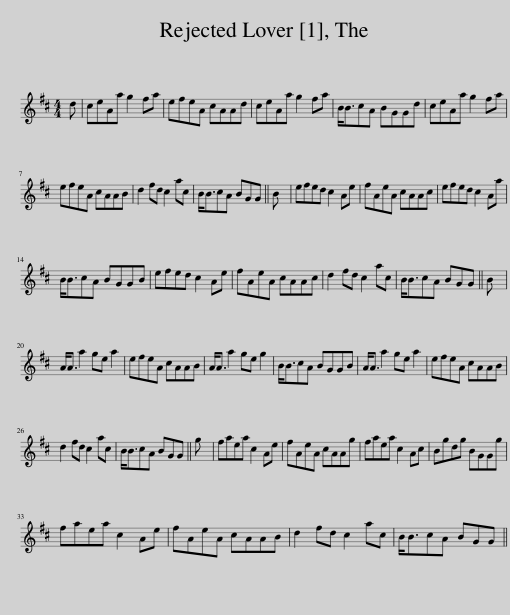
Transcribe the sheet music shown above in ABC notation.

X:1
L:1/8
M:4/4
I:linebreak $
K:D
V:1 treble
V:1
 d | ceAa g2 fa | efeA cAAd | ceAa g2 fa | B<BcA BGGd | %5
 ceAa g2 fa |$ efeA cAAB | d2 fd c2 ac | B<BcA BGG || B | %10
 efed c2 Ae | fAeA cAAc | efed c2 Aa |$ B<BcA BGGB | efed c2 Ae | %15
 fAeA cAAc | d2 fd c2 ac | B<BcA BGG || B |$ A<A a2 ge a2 | %20
 efeA cAAB | A<A a2 ge g2 | B<BcA BGGB | A<A a2 ge a2 | efeA cAAB |$ %25
 d2 fd c2 ac | B<BcA BGG || g | faea c2 Ae | fAeA cAAg | %30
 faea c2 Ac | Bgdg BGGg |$ faea c2 Ae | fAeA cAAB | d2 fd c2 ac | %35
 B<BcA BGG || %36
